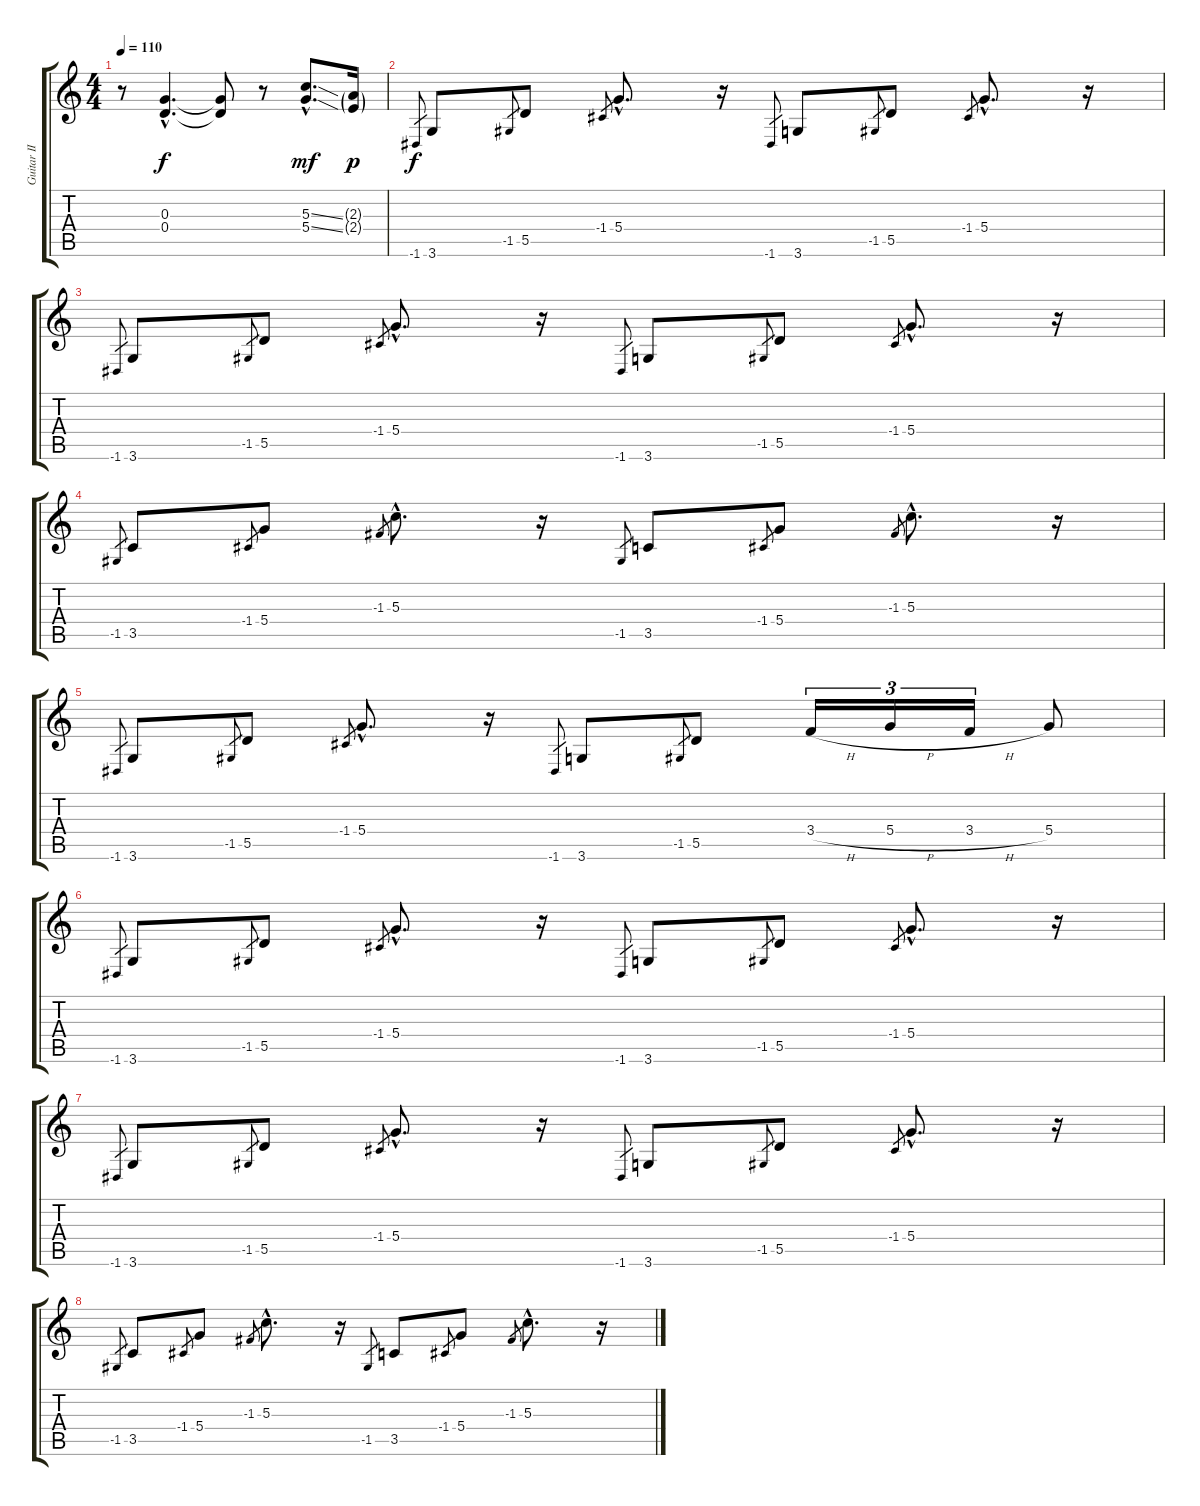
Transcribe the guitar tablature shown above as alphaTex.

\track ("Guitar II" "Guitar II") {instrument overdrivenguitar}
\staff {score tabs}
\tuning (E4 B3 G3 D3 A2 E2) {hide}
\ts (4 4)
\tempo 110
\clef g2
\ks c
r.8{dy f instrument overdrivenguitar} (0.3{hac} 0.4{hac}).4{d} (0.3{t} 0.4{t}).8 r.8 (5.3{ss hac} 5.4{ss hac}).8{d dy mf} (2.3{g} 2.4{g}).16{dy p} |
-1.6.8{gr dy f} 3.6.8{volume 7} -1.5.8{gr} 5.5.8 -1.4.8{gr} 5.4{hac}.8{d} r.16 -1.6.8{gr} 3.6.8 -1.5.8{gr} 5.5.8 -1.4.8{gr} 5.4{hac}.8{d} r.16 |
-1.6.8{gr} 3.6.8 -1.5.8{gr} 5.5.8 -1.4.8{gr} 5.4{hac}.8{d} r.16 -1.6.8{gr} 3.6.8 -1.5.8{gr} 5.5.8 -1.4.8{gr} 5.4{hac}.8{d} r.16 |
-1.5.8{gr} 3.5.8 -1.4.8{gr} 5.4.8 -1.3.8{gr} 5.3{hac}.8{d} r.16 -1.5.8{gr} 3.5.8 -1.4.8{gr} 5.4.8 -1.3.8{gr} 5.3{hac}.8{d} r.16 |
-1.6.8{gr} 3.6.8 -1.5.8{gr} 5.5.8 -1.4.8{gr} 5.4{hac}.8{d} r.16 -1.6.8{gr} 3.6.8 -1.5.8{gr} 5.5.8 3.4{h}.16{tu (3 2)} 5.4{h}.16{tu (3 2)} 3.4{h}.16{tu (3 2)} 5.4.8 |
-1.6.8{gr} 3.6.8 -1.5.8{gr} 5.5.8 -1.4.8{gr} 5.4{hac}.8{d} r.16 -1.6.8{gr} 3.6.8 -1.5.8{gr} 5.5.8 -1.4.8{gr} 5.4{hac}.8{d} r.16 |
-1.6.8{gr} 3.6.8 -1.5.8{gr} 5.5.8 -1.4.8{gr} 5.4{hac}.8{d} r.16 -1.6.8{gr} 3.6.8 -1.5.8{gr} 5.5.8 -1.4.8{gr} 5.4{hac}.8{d} r.16 |
-1.5.8{gr} 3.5.8 -1.4.8{gr} 5.4.8 -1.3.8{gr} 5.3{hac}.8{d} r.16 -1.5.8{gr} 3.5.8 -1.4.8{gr} 5.4.8 -1.3.8{gr} 5.3{hac}.8{d} r.16
